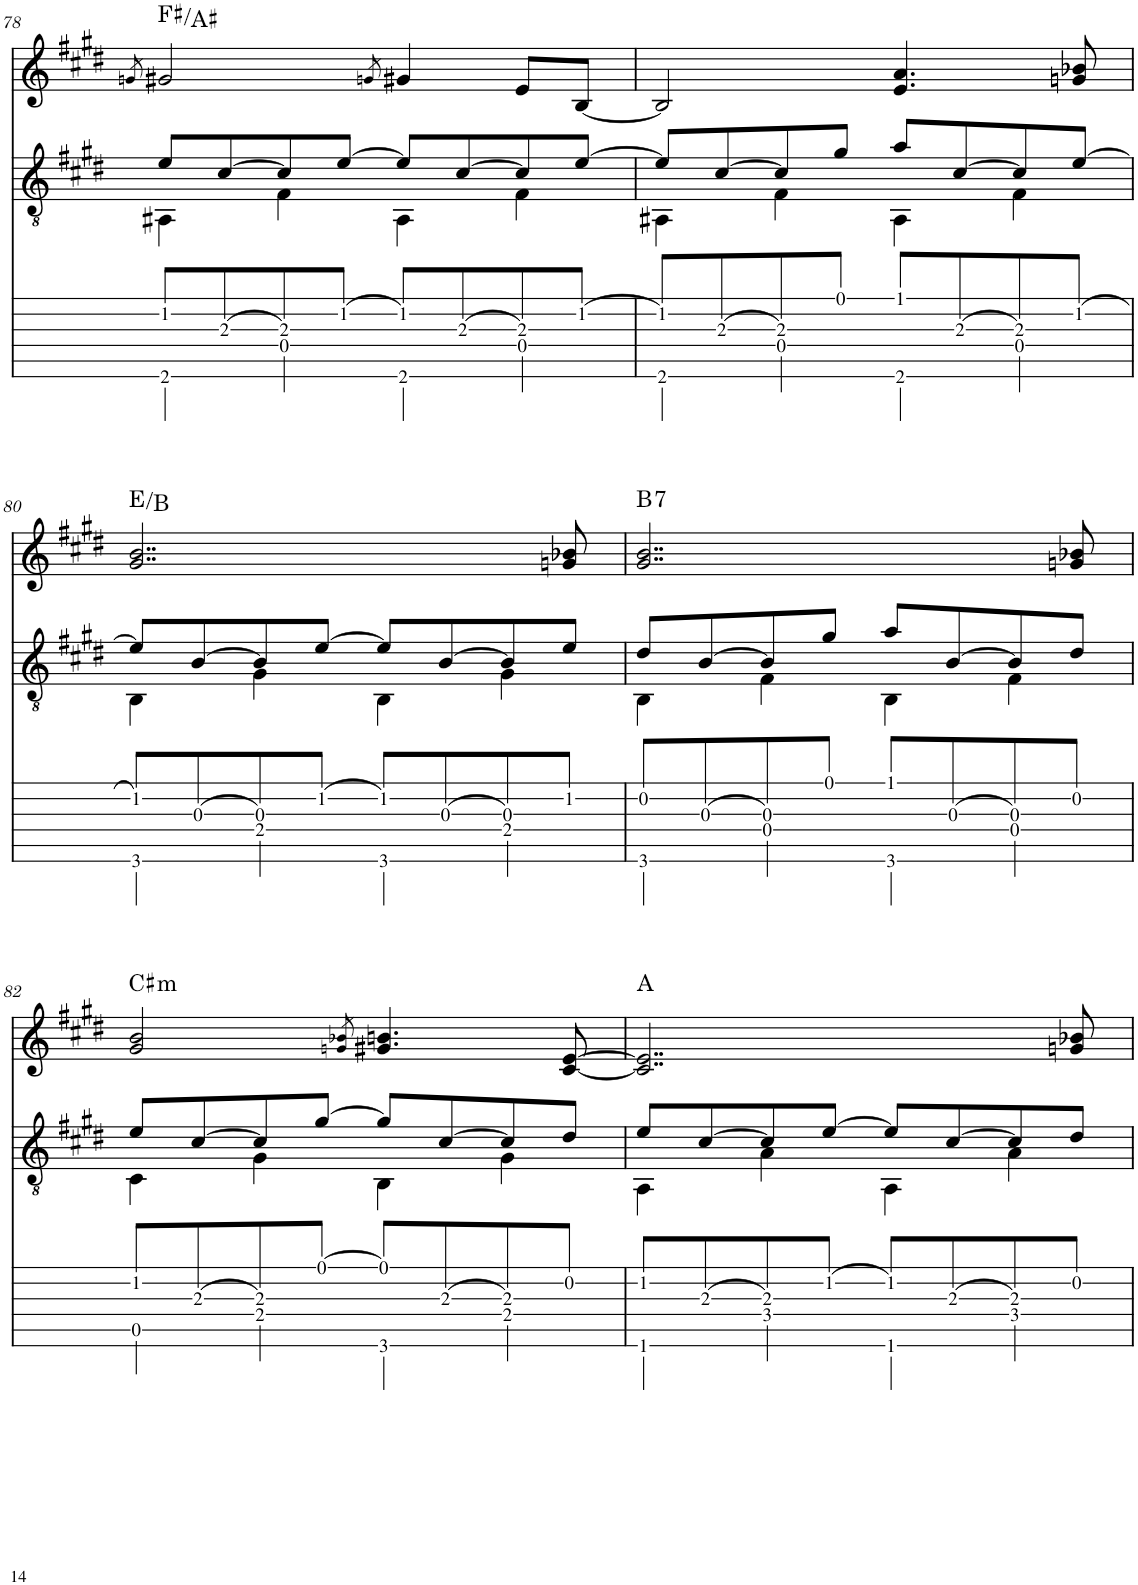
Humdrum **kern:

**kern	**kern	**kern	**harte
*part2	*part2	*part1	*part1
*staff3	*staff2	*staff1	*
*I"Classical Guitar	*	*I"La Armonica diatonica 10-fori	*
!!LO:PB:g=z
*	*clefGv2	*clefG2	*
*k[f#c#g#d#]	*k[f#c#g#d#]	*k[f#c#g#d#]	*
*M4/4	*M4/4	*M4/4	*
=78	=78	=78	=78
.	.	8qgn/	.
*^	*^	*	*
8e/L	4AA#\	8e/L	4AA#X\	2g#X/	F#:maj/3
[8c#/	.	[8c#/	.	.	.
8c#/]	4F#\	8c#/]	4F#\	.	.
[8e/J	.	[8e/J	.	.	.
.	.	.	.	8qgn/	.
8e/L]	4AA#\	8e/L]	4AA#\	4g#X/	.
[8c#/	.	[8c#/	.	.	.
8c#/]	4F#\	8c#/]	4F#\	8e/L	.
[8e/J	.	[8e/J	.	[8B/J	.
=79	=79	=79	=79	=79	=79
8e/L]	4AA#X\	8e/L]	4AA#X\	2B/]	.
[8c#/	.	[8c#/	.	.	.
8c#/]	4F#\	8c#/]	4F#\	.	.
8g#/J	.	8g#/J	.	.	.
8a/L	4AA#\	8a/L	4AA#\	4.e/ 4.a/	.
[8c#/	.	[8c#/	.	.	.
8c#/]	4F#\	8c#/]	4F#\	.	.
[8e/J	.	[8e/J	.	8gn/ 8b-X/	.
!!LO:LB:g=z
=80	=80	=80	=80	=80	=80
8e/L]	4BB\	8e/L]	4BB\	2..g#/ 2..b/	E:maj/5
[8B/	.	[8B/	.	.	.
8B/]	4G#\	8B/]	4G#\	.	.
[8e/J	.	[8e/J	.	.	.
8e/L]	4BB\	8e/L]	4BB\	.	.
[8B/	.	[8B/	.	.	.
8B/]	4G#\	8B/]	4G#\	.	.
8e/J	.	8e/J	.	8gn/ 8b-X/	.
=81	=81	=81	=81	=81	=81
!	!	!	!	!	!LO:H:kt=7
8d#/L	4BB\	8d#/L	4BB\	2..g#/ 2..b/	B:7
[8B/	.	[8B/	.	.	.
8B/]	4F#\	8B/]	4F#\	.	.
8g#/J	.	8g#/J	.	.	.
8a/L	4BB\	8a/L	4BB\	.	.
[8B/	.	[8B/	.	.	.
8B/]	4F#\	8B/]	4F#\	.	.
8d#/J	.	8d#/J	.	8gn/ 8b-X/	.
!!LO:LB:g=z
=82	=82	=82	=82	=82	=82
!	!	!	!	!	!LO:H:kt=m
8e/L	4C#\	8e/L	4C#\	2g#/ 2b/	C#:min
[8c#/	.	[8c#/	.	.	.
8c#/]	4G#\	8c#/]	4G#\	.	.
[8g#/J	.	[8g#/J	.	.	.
.	.	.	.	8qgn/ 8qb-X/	.
8g#/L]	4BB\	8g#/L]	4BB\	4.g#X/ 4.bn/	.
[8c#/	.	[8c#/	.	.	.
8c#/]	4G#\	8c#/]	4G#\	.	.
8d#/J	.	8d#/J	.	[8c#/ [8e/	.
=83	=83	=83	=83	=83	=83
8e/L	4AA\	8e/L	4AA\	2..c#/] 2..e/]	A:maj
[8c#/	.	[8c#/	.	.	.
8c#/]	4A\	8c#/]	4A\	.	.
[8e/J	.	[8e/J	.	.	.
8e/L]	4AA\	8e/L]	4AA\	.	.
[8c#/	.	[8c#/	.	.	.
8c#/]	4A\	8c#/]	4A\	.	.
8d#/J	.	8d#/J	.	8gn/ 8b-X/	.
*v	*v	*	*	*	*
*	*v	*v	*	*
=	=	=	=
*-	*-	*-	*-
